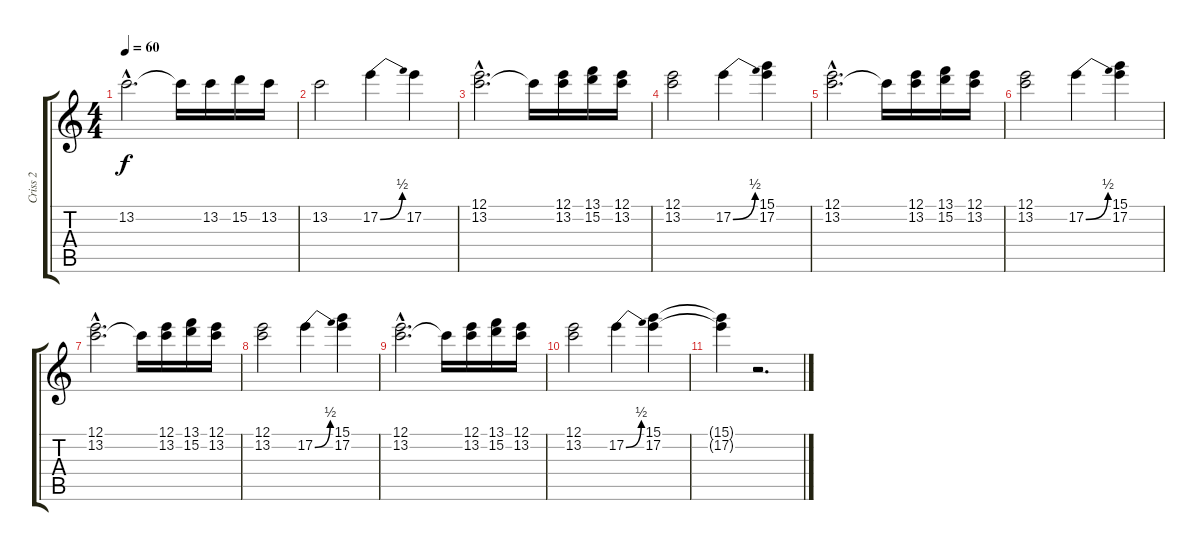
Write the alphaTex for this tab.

\track ("Criss 2" "Criss 2") {instrument overdrivenguitar}
\staff {score tabs}
\tuning (E4 B3 G3 D3 A2 E2) {hide}
\ts (4 4)
\tempo 60
\clef g2
\ks c
13.2{hac}.2{d dy f} 13.2{t}.16 13.2.16 15.2.16 13.2.16 |
13.2.2 17.2{be (bend 0 0 60 2)}.4 17.2.4 |
(12.1{hac} 13.2{hac}).2{d volume 12} 13.2{t}.16 (12.1 13.2).16 (13.1 15.2).16 (12.1 13.2).16 |
(12.1 13.2).2 17.2{be (bend 0 0 60 2)}.4 (15.1 17.2).4 |
(12.1{hac} 13.2{hac}).2{d} 13.2{t}.16 (12.1 13.2).16 (13.1 15.2).16 (12.1 13.2).16 |
(12.1 13.2).2 17.2{be (bend 0 0 60 2)}.4 (15.1 17.2).4 |
(12.1{hac} 13.2{hac}).2{d} 13.2{t}.16 (12.1 13.2).16 (13.1 15.2).16 (12.1 13.2).16 |
(12.1 13.2).2 17.2{be (bend 0 0 60 2)}.4 (15.1 17.2).4 |
(12.1{hac} 13.2{hac}).2{d} 13.2{t}.16 (12.1 13.2).16 (13.1 15.2).16 (12.1 13.2).16 |
(12.1 13.2).2 17.2{be (bend 0 0 60 2)}.4 (15.1 17.2).4 |
(15.1{t} 17.2{t}).4 r.2{d}
